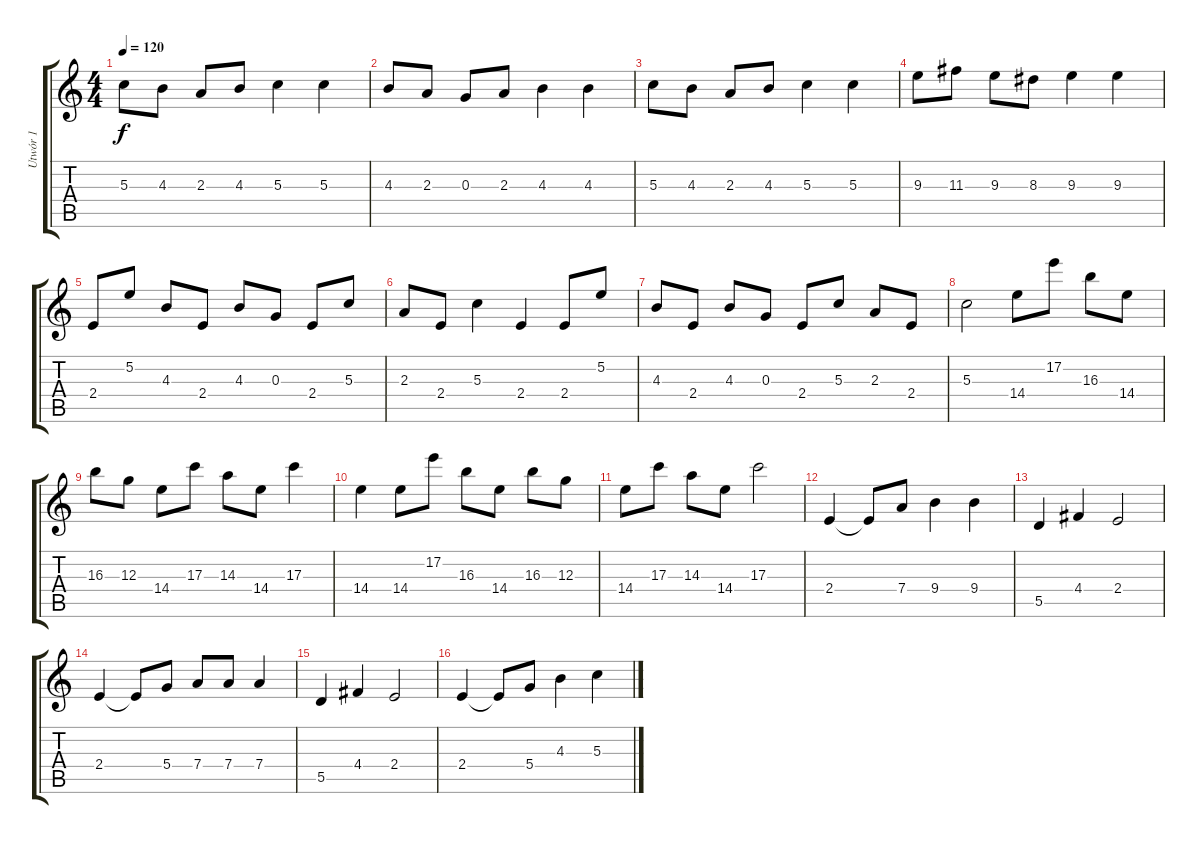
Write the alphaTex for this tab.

\track ("Utwór 1" "Utwór 1") {instrument acousticguitarnylon}
\staff {score tabs}
\tuning (E4 B3 G3 D3 A2 E2) {hide}
\ts (4 4)
\tempo 120
\clef g2
\ks c
5.3.8{dy f} 4.3.8 2.3.8 4.3.8 5.3.4 5.3.4 |
4.3.8 2.3.8 0.3.8 2.3.8 4.3.4 4.3.4 |
5.3.8 4.3.8 2.3.8 4.3.8 5.3.4 5.3.4 |
9.3.8 11.3.8 9.3.8 8.3.8 9.3.4 9.3.4 |
2.4.8 5.2.8 4.3.8 2.4.8 4.3.8 0.3.8 2.4.8 5.3.8 |
2.3.8 2.4.8 5.3.4 2.4.4 2.4.8 5.2.8 |
4.3.8 2.4.8 4.3.8 0.3.8 2.4.8 5.3.8 2.3.8 2.4.8 |
5.3.2 14.4.8 17.2.8 16.3.8 14.4.8 |
16.3.8 12.3.8 14.4.8 17.3.8 14.3.8 14.4.8 17.3.4 |
14.4.4 14.4.8 17.2.8 16.3.8 14.4.8 16.3.8 12.3.8 |
14.4.8 17.3.8 14.3.8 14.4.8 17.3.2 |
2.4.4 2.4{t}.8 7.4.8 9.4.4 9.4.4 |
5.5.4 4.4.4 2.4.2 |
2.4.4 2.4{t}.8 5.4.8 7.4.8 7.4.8 7.4.4 |
5.5.4 4.4.4 2.4.2 |
2.4.4 2.4{t}.8 5.4.8 4.3.4 5.3.4
